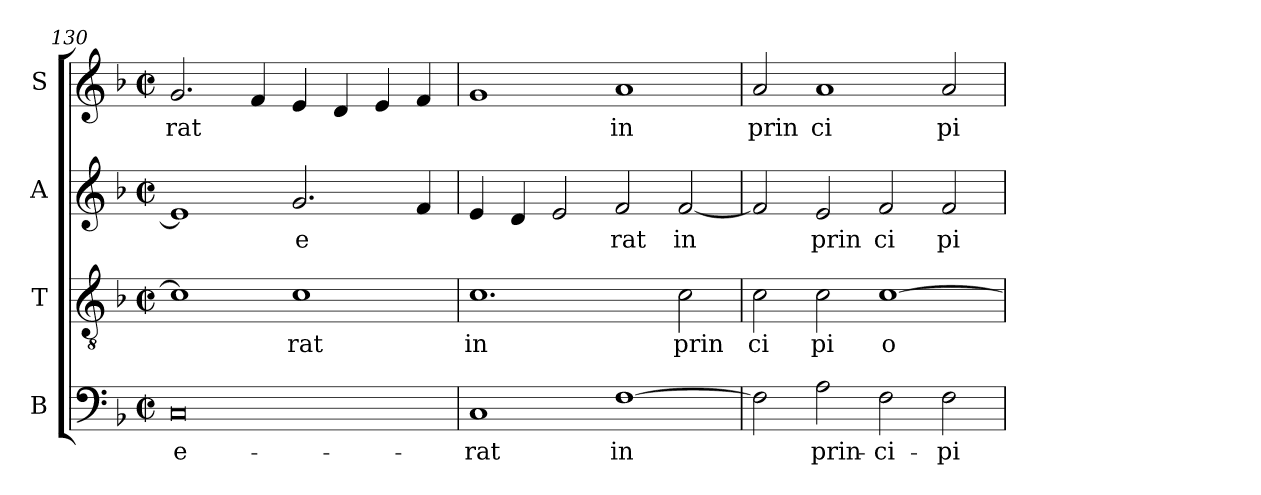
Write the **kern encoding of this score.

**kern	**text	**kern	**text	**kern	**text	**kern	**text
*part4	*part4	*part3	*part3	*part2	*part2	*part1	*part1
*staff4	*staff4	*staff3	*staff3	*staff2	*staff2	*staff1	*staff1
*I"B	*	*I"T	*	*I"A	*	*I"S	*
*I'B	*	*I'T	*	*I'A	*	*I'S	*
*clefF4	*	*clefGv2	*	*clefG2	*	*clefG2	*
*k[b-]	*	*k[b-]	*	*k[b-]	*	*k[b-]	*
*F:	*	*F:	*	*F:	*	*F:	*
*M2/2	*	*M2/2	*	*M2/2	*	*M2/2	*
*met(c|)	*	*met(c|)	*	*met(c|)	*	*met(c|)	*
=130	=130	=130	=130	=130	=130	=130	=130
!	!LO:LY:b:cj	!	!LO:LY:b:cj	!	!LO:LY:b:cj	!	!LO:LY:b:cj
0C	e-	1c]	.	1e]	.	2.g/	rat
!	!	!	!	!	!	!	!LO:LY:b:cj
.	.	.	.	.	.	4f/	.
!	!	!	!LO:LY:b:cj	!	!LO:LY:b:cj	!	!LO:LY:b:cj
.	.	1c	rat	2.g/	e	4e/	.
!	!	!	!	!	!	!	!LO:LY:b:cj
.	.	.	.	.	.	4d/	.
!	!	!	!	!	!	!	!LO:LY:b:cj
.	.	.	.	.	.	4e/	.
!	!	!	!	!	!LO:LY:b:cj	!	!LO:LY:b:cj
.	.	.	.	4f/	.	4f/	.
=131	=131	=131	=131	=131	=131	=131	=131
!	!LO:LY:b:cj	!	!LO:LY:b:cj	!	!LO:LY:b:cj	!	!LO:LY:b:cj
1C	-rat	1.c	in	4e/	.	1g	.
!	!	!	!	!	!LO:LY:b:cj	!	!
.	.	.	.	4d/	.	.	.
!	!	!	!	!	!LO:LY:b:cj	!	!
.	.	.	.	2e/	.	.	.
!	!LO:LY:b:cj	!	!	!	!LO:LY:b:cj	!	!LO:LY:b:cj
[>1F	in	.	.	2f/	rat	1a	in
!	!	!	!LO:LY:b:cj	!	!LO:LY:b:cj	!	!
.	.	2c\	prin	[<2f/	in	.	.
=132	=132	=132	=132	=132	=132	=132	=132
!	!LO:LY:b:cj	!	!LO:LY:b:cj	!	!LO:LY:b:cj	!	!LO:LY:b:cj
2F\]	.	2c\	ci	2f/]	.	2a/	prin
!	!LO:LY:b:cj	!	!LO:LY:b:cj	!	!LO:LY:b:cj	!	!LO:LY:b:cj
2A\	prin-	2c\	pi	2e/	prin	1a	ci
!	!LO:LY:b:cj	!	!LO:LY:b:cj	!	!LO:LY:b:cj	!	!
2F\	-ci-	[>1c	o	2f/	ci	.	.
!	!LO:LY:b:cj	!	!	!	!LO:LY:b:cj	!	!LO:LY:b:cj
2F\	-pi-	.	.	2f/	pi	2a/	pi
=	=	=	=	=	=	=	=
*-	*-	*-	*-	*-	*-	*-	*-
